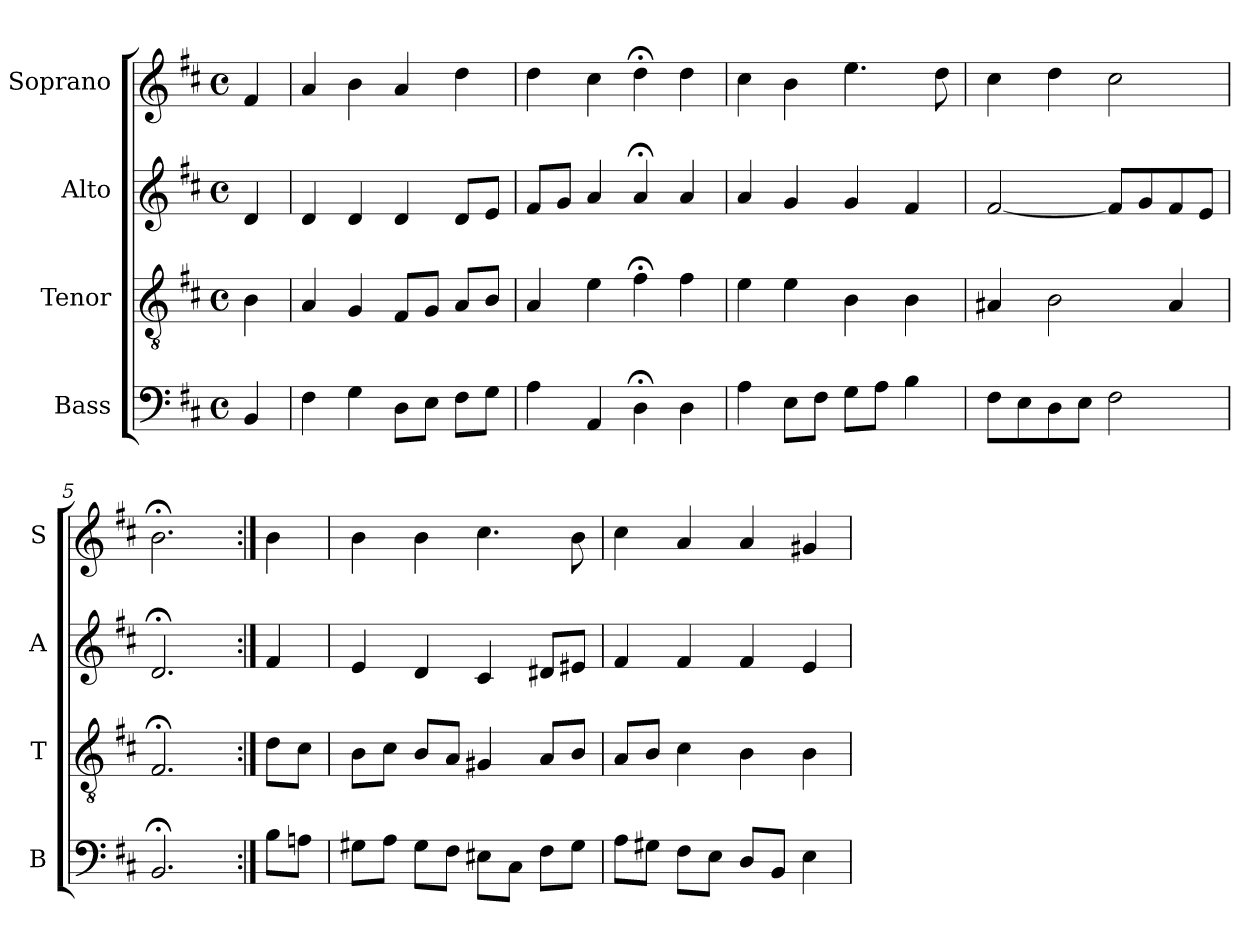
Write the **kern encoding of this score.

**kern	**kern	**kern	**kern
*part4	*part3	*part2	*part1
*staff4	*staff3	*staff2	*staff1
*I"Bass	*I"Tenor	*I"Alto	*I"Soprano
*I'B	*I'T	*I'A	*I'S
*clefF4	*clefGv2	*clefG2	*clefG2
*k[f#c#]	*k[f#c#]	*k[f#c#]	*k[f#c#]
*b:	*b:	*b:	*b:
*M4/4	*M4/4	*M4/4	*M4/4
*met(c)	*met(c)	*met(c)	*met(c)
*MM100	*MM100	*MM100	*MM100
=	=	=	=
4BB	4B	4d	4f#
=1	=1	=1	=1
4F#	4A	4d	4a
4G	4G	4d	4b
8DL	8F#L	4d	4a
8EJ	8GJ	.	.
8F#L	8AL	8dL	4dd
8GJ	8BJ	8eJ	.
=2	=2	=2	=2
4A	4A	8f#L	4dd
.	.	8gJ	.
4AA	4e	4a	4cc#
4D;<	4f#;<	4a;<	4dd;<
4D	4f#	4a	4dd
=3	=3	=3	=3
4A	4e	4a	4cc#
8EL	4e	4g	4b
8F#J	.	.	.
8GL	4B	4g	4.ee
8AJ	.	.	.
4B	4B	4f#	.
.	.	.	8dd
=4	=4	=4	=4
8F#L	4A#X	[2f#	4cc#
8E	.	.	.
8D	2B	.	4dd
8EJ	.	.	.
2F#	.	8f#L]	2cc#
.	.	8g	.
.	4A#	8f#	.
.	.	8eJ	.
=5	=5	=5	=5
2.BB;<	2.F#;<	2.d;<	2.b;<
=:|!	=:|!	=:|!	=:|!
8BL	8dL	4f#	4b
8AnJ	8c#J	.	.
=6	=6	=6	=6
8G#XL	8BL	4e	4b
8AJ	8c#J	.	.
8G#L	8BL	4d	4b
8F#J	8AJ	.	.
8E#XL	4G#X	4c#	4.cc#
8C#J	.	.	.
8F#L	8AL	8d#XL	.
8G#J	8BJ	8e#XiJ	8bi
=7	=7	=7	=7
8AL	8AL	4f#i	4cc#i
8G#XJ	8BJ	.	.
8F#L	4c#	4f#	4a
8EJ	.	.	.
8DL	4B	4f#	4a
8BBJ	.	.	.
4E	4B	4e	4g#X
=	=	=	=
*-	*-	*-	*-
